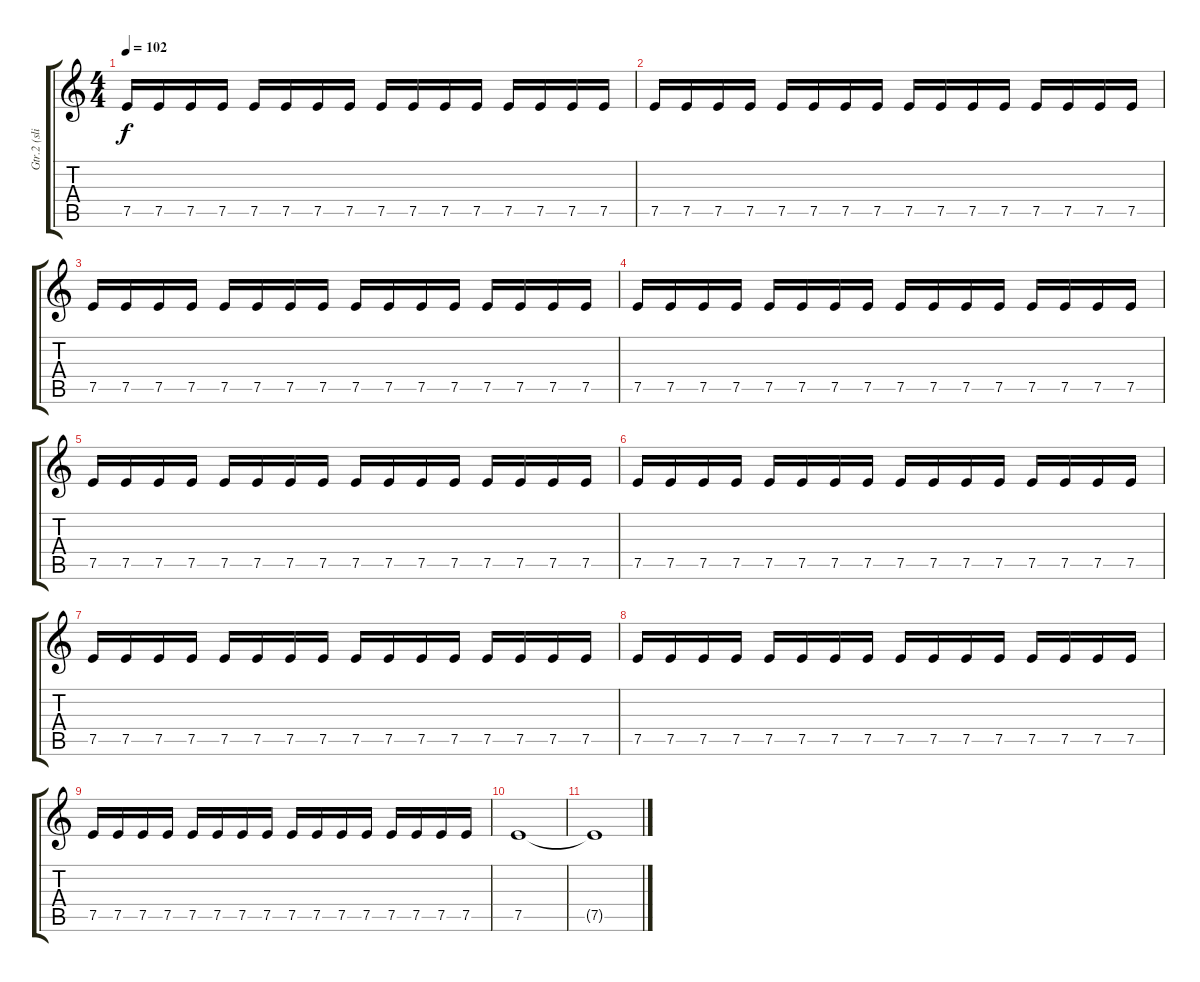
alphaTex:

\track ("Gtr.2 (slight disto)" "Gtr.2 (sli") {instrument overdrivenguitar}
\staff {score tabs}
\tuning (E4 B3 G3 D3 A2 E2) {hide}
\ts (4 4)
\tempo 102
\clef g2
\ks c
7.5.16{dy f} 7.5.16 7.5.16 7.5.16 7.5.16 7.5.16 7.5.16 7.5.16 7.5.16 7.5.16 7.5.16 7.5.16 7.5.16 7.5.16 7.5.16 7.5.16 |
7.5.16 7.5.16 7.5.16 7.5.16 7.5.16 7.5.16 7.5.16 7.5.16 7.5.16 7.5.16 7.5.16 7.5.16 7.5.16 7.5.16 7.5.16 7.5.16 |
7.5.16 7.5.16 7.5.16 7.5.16 7.5.16 7.5.16 7.5.16 7.5.16 7.5.16 7.5.16 7.5.16 7.5.16 7.5.16 7.5.16 7.5.16 7.5.16 |
7.5.16 7.5.16 7.5.16 7.5.16 7.5.16 7.5.16 7.5.16 7.5.16 7.5.16 7.5.16 7.5.16 7.5.16 7.5.16 7.5.16 7.5.16 7.5.16 |
7.5.16 7.5.16 7.5.16 7.5.16 7.5.16 7.5.16 7.5.16 7.5.16 7.5.16 7.5.16 7.5.16 7.5.16 7.5.16 7.5.16 7.5.16 7.5.16 |
7.5.16 7.5.16 7.5.16 7.5.16 7.5.16 7.5.16 7.5.16 7.5.16 7.5.16 7.5.16 7.5.16 7.5.16 7.5.16 7.5.16 7.5.16 7.5.16 |
7.5.16 7.5.16 7.5.16 7.5.16 7.5.16 7.5.16 7.5.16 7.5.16 7.5.16 7.5.16 7.5.16 7.5.16 7.5.16 7.5.16 7.5.16 7.5.16 |
7.5.16 7.5.16 7.5.16 7.5.16 7.5.16 7.5.16 7.5.16 7.5.16 7.5.16 7.5.16 7.5.16 7.5.16 7.5.16 7.5.16 7.5.16 7.5.16 |
7.5.16 7.5.16 7.5.16 7.5.16 7.5.16 7.5.16 7.5.16 7.5.16 7.5.16 7.5.16 7.5.16 7.5.16 7.5.16 7.5.16 7.5.16 7.5.16 |
7.5.1 |
7.5{t}.1
